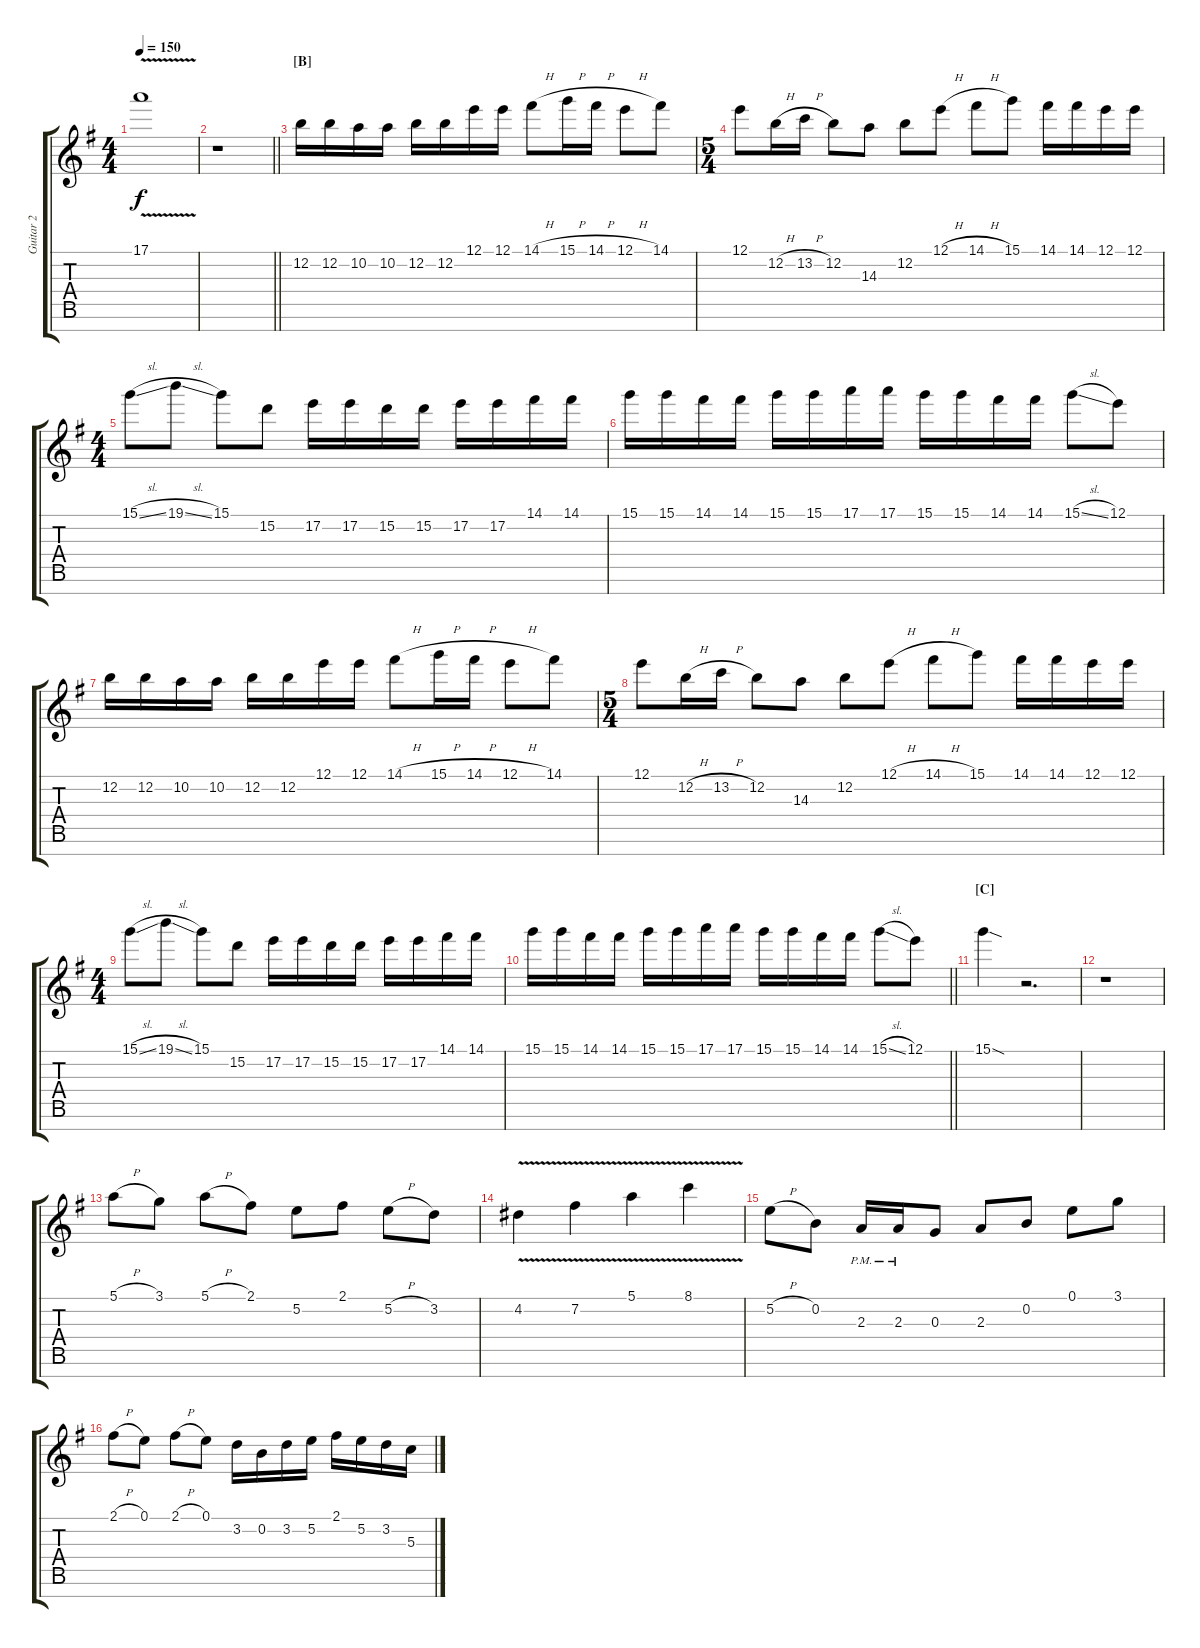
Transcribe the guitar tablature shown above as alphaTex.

\track ("Guitar 2" "Guitar 2") {instrument electricguitarjazz}
\staff {score tabs}
\tuning (E4 B3 G3 D3 A2 E2 B1) {hide}
\ts (4 4)
\tempo 150
\clef g2
\ks eminor
17.1{v}.1{dy f} |
\barLineRight lightlight
r.1 |
\section ("" "[B]")
12.2.16 12.2.16 10.2.16 10.2.16 12.2.16 12.2.16 12.1.16 12.1.16 14.1{h}.8 15.1{h}.16 14.1{h}.16 12.1{h}.8 14.1.8 |
\ts (5 4)
12.1.8 12.2{h}.16 13.2{h}.16 12.2.8 14.3.8 12.2.8 12.1{h}.8 14.1{h}.8 15.1.8 14.1.16 14.1.16 12.1.16 12.1.16 |
\ts (4 4)
15.1{sl}.8 19.1{sl}.8 15.1.8 15.2.8 17.2.16 17.2.16 15.2.16 15.2.16 17.2.16 17.2.16 14.1.16 14.1.16 |
15.1.16 15.1.16 14.1.16 14.1.16 15.1.16 15.1.16 17.1.16 17.1.16 15.1.16 15.1.16 14.1.16 14.1.16 15.1{sl}.8 12.1.8 |
12.2.16 12.2.16 10.2.16 10.2.16 12.2.16 12.2.16 12.1.16 12.1.16 14.1{h}.8 15.1{h}.16 14.1{h}.16 12.1{h}.8 14.1.8 |
\ts (5 4)
12.1.8 12.2{h}.16 13.2{h}.16 12.2.8 14.3.8 12.2.8 12.1{h}.8 14.1{h}.8 15.1.8 14.1.16 14.1.16 12.1.16 12.1.16 |
\ts (4 4)
15.1{sl}.8 19.1{sl}.8 15.1.8 15.2.8 17.2.16 17.2.16 15.2.16 15.2.16 17.2.16 17.2.16 14.1.16 14.1.16 |
\barLineRight lightlight
15.1.16 15.1.16 14.1.16 14.1.16 15.1.16 15.1.16 17.1.16 17.1.16 15.1.16 15.1.16 14.1.16 14.1.16 15.1{sl}.8 12.1.8 |
\section ("" "[C]")
15.1{sod}.4 r.2{d} |
r.1 |
5.1{h}.8 3.1.8 5.1{h}.8 2.1.8 5.2.8 2.1.8 5.2{h}.8 3.2.8 |
4.2{v}.4 7.2{v}.4 5.1{v}.4 8.1{v}.4 |
5.2{h}.8 0.2.8 2.3{pm}.16 2.3{pm}.16 0.3.8 2.3.8 0.2.8 0.1.8 3.1.8 |
2.1{h}.8 0.1.8 2.1{h}.8 0.1.8 3.2.16 0.2.16 3.2.16 5.2.16 2.1.16 5.2.16 3.2.16 5.3.16
